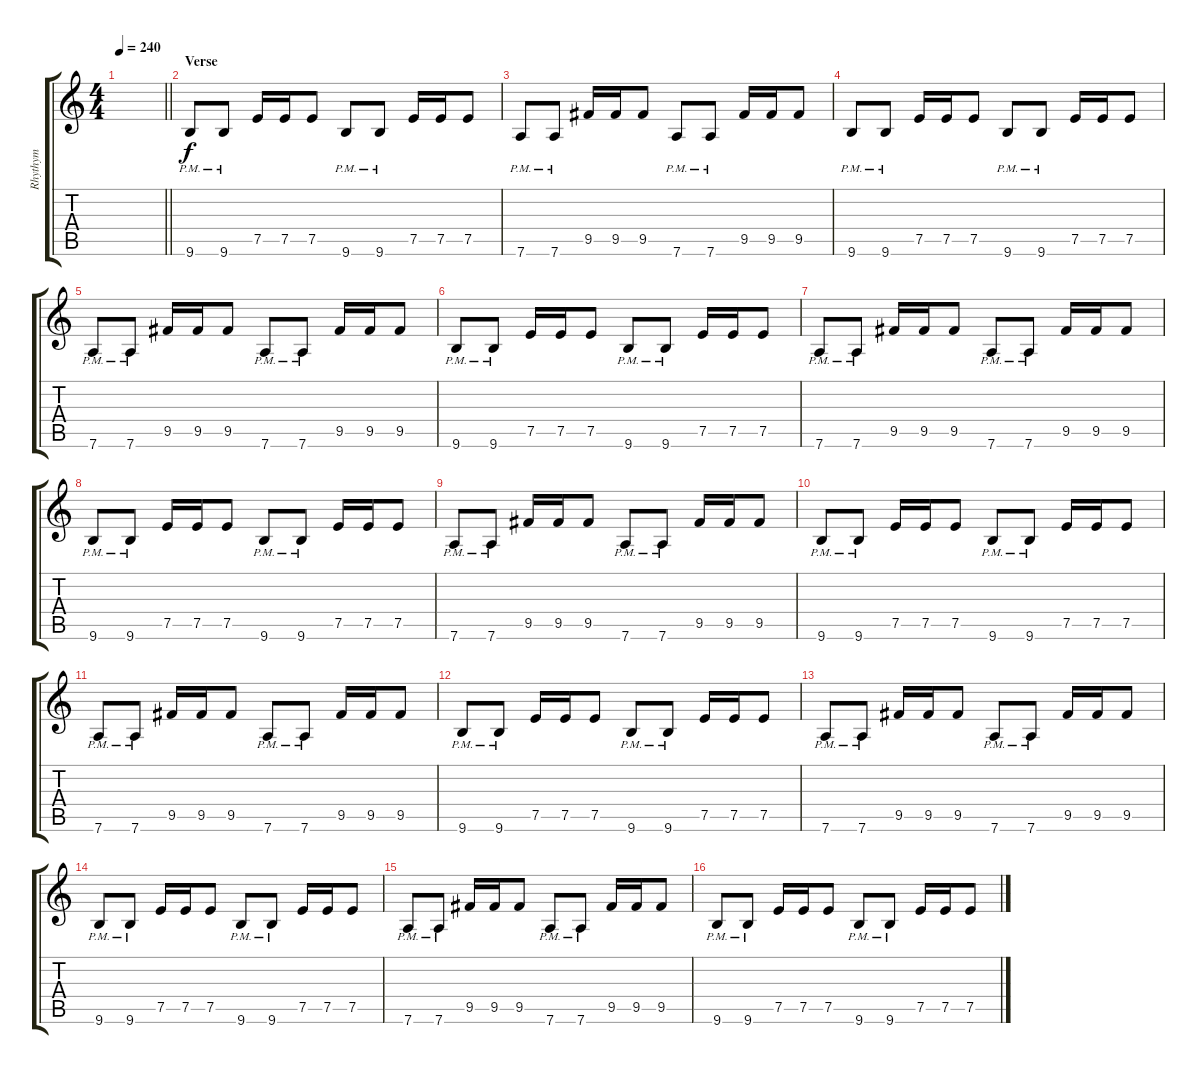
\track ("Rhythym" "Rhythym") {instrument distortionguitar}
\staff {score tabs}
\tuning (E4 B3 G3 D3 A2 D2) {hide}
\ts (4 4)
\tempo 240
\clef g2
\barLineRight lightlight
\ks c
|
\section ("" "Verse ")
9.6{pm}.8 9.6{pm}.8 7.5.16 7.5.16 7.5.8 9.6{pm}.8 9.6{pm}.8 7.5.16 7.5.16 7.5.8 |
7.6{pm}.8 7.6{pm}.8 9.5.16 9.5.16 9.5.8 7.6{pm}.8 7.6{pm}.8 9.5.16 9.5.16 9.5.8 |
9.6{pm}.8 9.6{pm}.8 7.5.16 7.5.16 7.5.8 9.6{pm}.8 9.6{pm}.8 7.5.16 7.5.16 7.5.8 |
7.6{pm}.8 7.6{pm}.8 9.5.16 9.5.16 9.5.8 7.6{pm}.8 7.6{pm}.8 9.5.16 9.5.16 9.5.8 |
9.6{pm}.8 9.6{pm}.8 7.5.16 7.5.16 7.5.8 9.6{pm}.8 9.6{pm}.8 7.5.16 7.5.16 7.5.8 |
7.6{pm}.8 7.6{pm}.8 9.5.16 9.5.16 9.5.8 7.6{pm}.8 7.6{pm}.8 9.5.16 9.5.16 9.5.8 |
9.6{pm}.8 9.6{pm}.8 7.5.16 7.5.16 7.5.8 9.6{pm}.8 9.6{pm}.8 7.5.16 7.5.16 7.5.8 |
7.6{pm}.8 7.6{pm}.8 9.5.16 9.5.16 9.5.8 7.6{pm}.8 7.6{pm}.8 9.5.16 9.5.16 9.5.8 |
9.6{pm}.8 9.6{pm}.8 7.5.16 7.5.16 7.5.8 9.6{pm}.8 9.6{pm}.8 7.5.16 7.5.16 7.5.8 |
7.6{pm}.8 7.6{pm}.8 9.5.16 9.5.16 9.5.8 7.6{pm}.8 7.6{pm}.8 9.5.16 9.5.16 9.5.8 |
9.6{pm}.8 9.6{pm}.8 7.5.16 7.5.16 7.5.8 9.6{pm}.8 9.6{pm}.8 7.5.16 7.5.16 7.5.8 |
7.6{pm}.8 7.6{pm}.8 9.5.16 9.5.16 9.5.8 7.6{pm}.8 7.6{pm}.8 9.5.16 9.5.16 9.5.8 |
9.6{pm}.8 9.6{pm}.8 7.5.16 7.5.16 7.5.8 9.6{pm}.8 9.6{pm}.8 7.5.16 7.5.16 7.5.8 |
7.6{pm}.8 7.6{pm}.8 9.5.16 9.5.16 9.5.8 7.6{pm}.8 7.6{pm}.8 9.5.16 9.5.16 9.5.8 |
9.6{pm}.8 9.6{pm}.8 7.5.16 7.5.16 7.5.8 9.6{pm}.8 9.6{pm}.8 7.5.16 7.5.16 7.5.8
